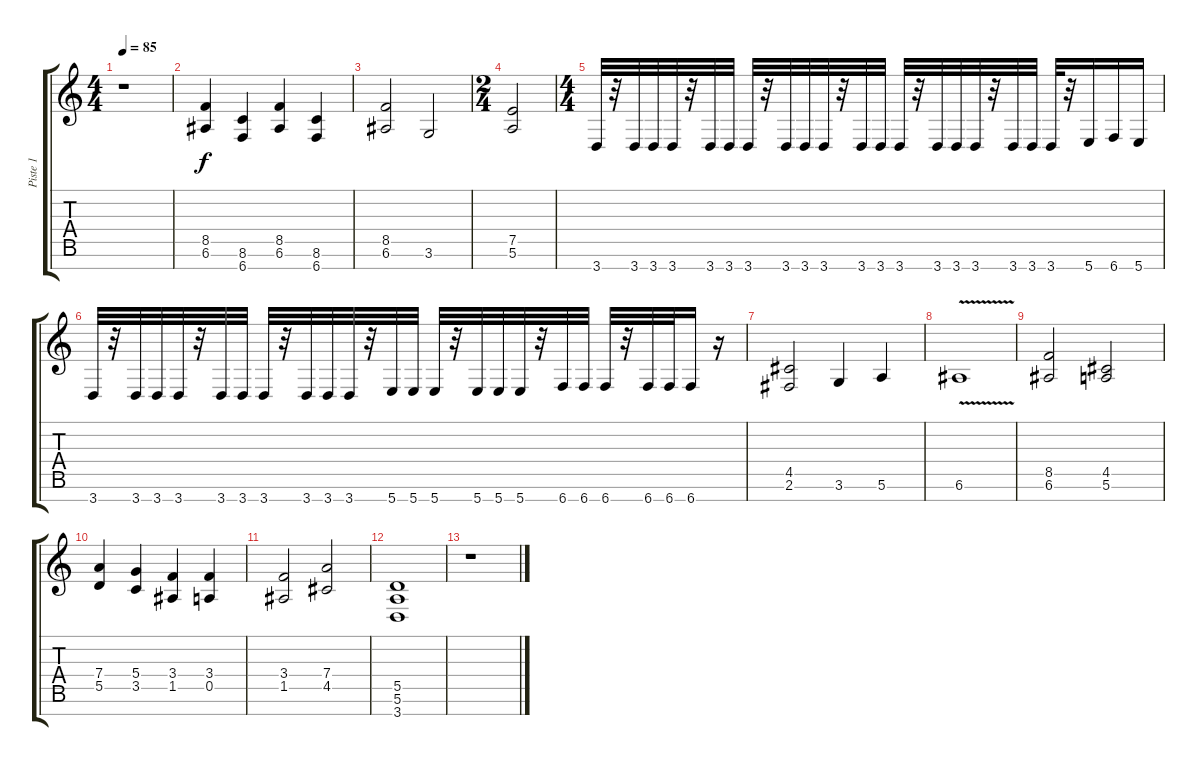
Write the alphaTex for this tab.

\track ("Piste 1" "Piste 1") {instrument distortionguitar}
\staff {score tabs}
\tuning (E4 B3 G3 D3 A2 E2 B1) {hide}
\ts (4 4)
\tempo 85
\clef g2
\ks c
r.1{dy f} |
(8.5 6.6).4 (8.6 6.7).4 (8.5 6.6).4 (8.6 6.7).4 |
(8.5 6.6).2 3.6.2 |
\ts (2 4)
(7.5 5.6).2 |
\ts (4 4)
3.7.32 r.32 3.7.32 3.7.32 3.7.32 r.32 3.7.32 3.7.32 3.7.32 r.32 3.7.32 3.7.32 3.7.32 r.32 3.7.32 3.7.32 3.7.32 r.32 3.7.32 3.7.32 3.7.32 r.32 3.7.32 3.7.32 3.7.32 r.32 5.7.16 6.7.16 5.7.16 |
3.7.32 r.32 3.7.32 3.7.32 3.7.32 r.32 3.7.32 3.7.32 3.7.32 r.32 3.7.32 3.7.32 3.7.32 r.32 5.7.32 5.7.32 5.7.32 r.32 5.7.32 5.7.32 5.7.32 r.32 6.7.32 6.7.32 6.7.32 r.32 6.7.32 6.7.32 6.7.16 r.16 |
(4.5 2.6).2 3.6.4 5.6.4 |
6.6{v}.1 |
(8.5 6.6).2 (4.5 5.6).2 |
(7.4 5.5).4 (5.4 3.5).4 (3.4 1.5).4 (3.4 0.5).4 |
(3.4 1.5).2 (7.4 4.5).2 |
(5.5 5.6 3.7).1 |
r.1
